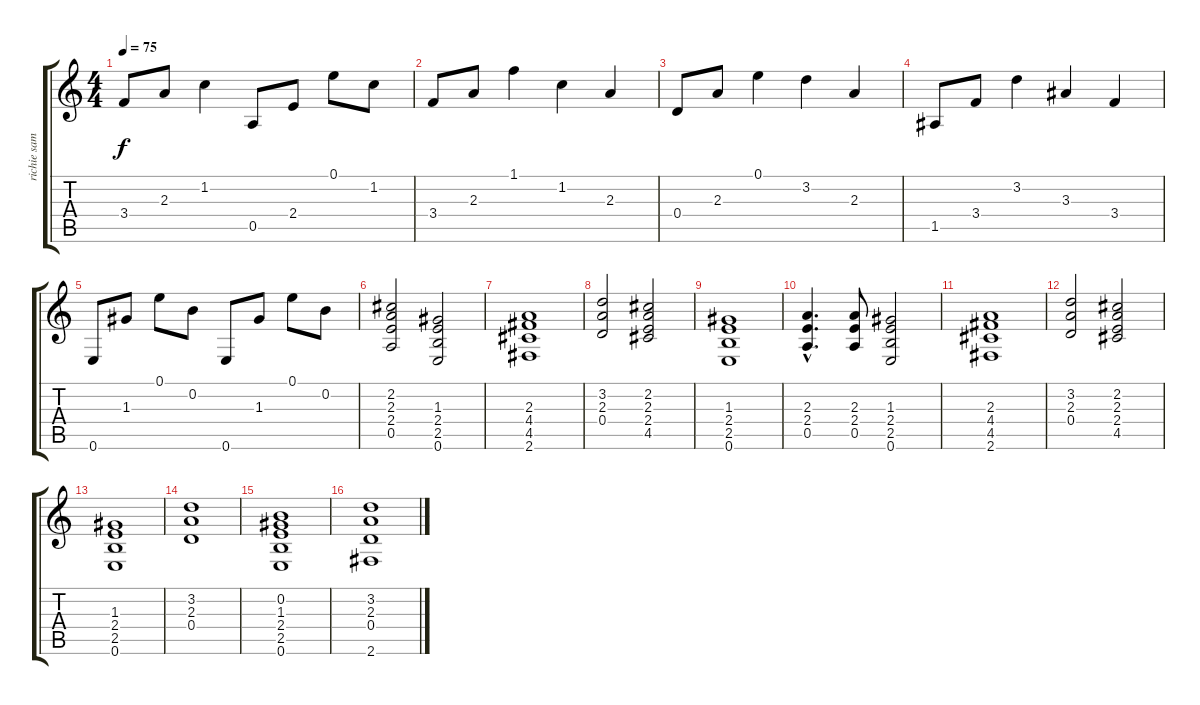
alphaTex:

\track ("richie sambora" "richie sam") {instrument distortionguitar}
\staff {score tabs}
\tuning (E4 B3 G3 D3 A2 E2) {hide}
\ts (4 4)
\tempo 75
\clef g2
\ks c
3.4.8{dy f} 2.3.8 1.2.4 0.5.8 2.4.8 0.1.8 1.2.8 |
3.4.8 2.3.8 1.1.4 1.2.4 2.3.4 |
0.4.8 2.3.8 0.1.4 3.2.4 2.3.4 |
1.5.8 3.4.8 3.2.4 3.3.4 3.4.4 |
0.6.8 1.3.8 0.1.8 0.2.8 0.6.8 1.3.8 0.1.8 0.2.8 |
(2.2 2.3 2.4 0.5).2{instrument distortionguitar} (1.3 2.4 2.5 0.6).2 |
(2.3 4.4 4.5 2.6).1 |
(3.2 2.3 0.4).2 (2.2 2.3 2.4 4.5).2 |
(1.3 2.4 2.5 0.6).1 |
(2.3{hac} 2.4{hac} 0.5{hac}).4{d} (2.3 2.4 0.5).8 (1.3 2.4 2.5 0.6).2 |
(2.3 4.4 4.5 2.6).1 |
(3.2 2.3 0.4).2 (2.2 2.3 2.4 4.5).2 |
(1.3 2.4 2.5 0.6).1 |
(3.2 2.3 0.4).1 |
(0.2 1.3 2.4 2.5 0.6).1 |
(3.2 2.3 0.4 2.6).1
